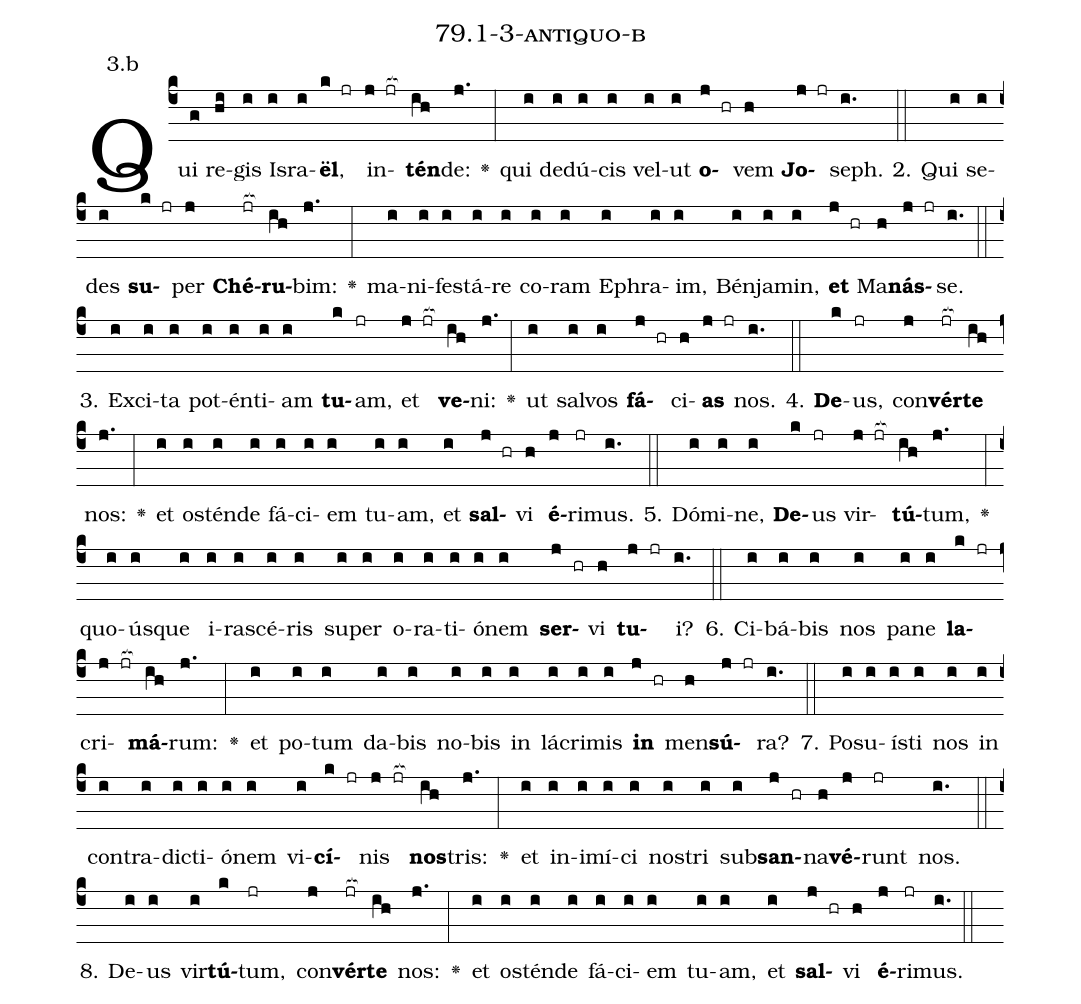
name: 79.1-3-antiquo-b;
annotation: 3.b;
%%
(c4)Qui(g) re(hi)gis(i) Is(i)ra(i)<b>ël</b>,(k jr) in(j jr[ocb:1{])<b>tén</b>(ih[ocb:0}])de:(j.) <v>\greheightstar</v>(:) qui(i) de(i)dú(i)cis(i) vel(i)ut(i) <b>o</b>(j hr)vem(h) <b>Jo</b>(j jr)seph.(i.) (::)
2. Qui(i) se(i)des(i) <b>su</b>(k jr)per(j) <b>Ché</b>(jr[ocb:1{])<b>ru</b>(ih[ocb:0}])bim:(j.) <v>\greheightstar</v>(:) ma(i)ni(i)fes(i)tá(i)re(i) co(i)ram(i) E(i)phra(i)im,(i) Bén(i)ja(i)min,(i) <b>et</b>(j hr) Ma(h)<b>nás</b>(j jr)se.(i.) (::)
3. Ex(i)ci(i)ta(i) pot(i)én(i)ti(i)am(i) <b>tu</b>(k)am,(jr) et(j jr[ocb:1{]) <b>ve</b>(ih[ocb:0}])ni:(j.) <v>\greheightstar</v>(:) ut(i) sal(i)vos(i) <b>fá</b>(j hr)ci(h)<b>as</b>(j jr) nos.(i.) (::)
4. <b>De</b>(k)us,(jr) con(j)<b>vér</b>(jr[ocb:1{])<b>te</b>(ih[ocb:0}]) nos:(j.) <v>\greheightstar</v>(:) et(i) os(i)tén(i)de(i) fá(i)ci(i)em(i) tu(i)am,(i) et(i) <b>sal</b>(j hr)vi(h) <b>é</b>(j)ri(jr)mus.(i.) (::)
5. Dó(i)mi(i)ne,(i) <b>De</b>(k)us(jr) vir(j jr[ocb:1{])<b>tú</b>(ih[ocb:0}])tum,(j.) <v>\greheightstar</v>(:) quo(i)ús(i)que(i) i(i)ra(i)scé(i)ris(i) su(i)per(i) o(i)ra(i)ti(i)ó(i)nem(i) <b>ser</b>(j hr)vi(h) <b>tu</b>(j jr)i?(i.) (::)
6. Ci(i)bá(i)bis(i) nos(i) pa(i)ne(i) <b>la</b>(k jr)cri(j jr[ocb:1{])<b>má</b>(ih[ocb:0}])rum:(j.) <v>\greheightstar</v>(:) et(i) po(i)tum(i) da(i)bis(i) no(i)bis(i) in(i) lá(i)cri(i)mis(i) <b>in</b>(j hr) men(h)<b>sú</b>(j jr)ra?(i.) (::)
7. Po(i)su(i)ís(i)ti(i) nos(i) in(i) con(i)tra(i)dic(i)ti(i)ó(i)nem(i) vi(i)<b>cí</b>(k jr)nis(j jr[ocb:1{]) <b>nos</b>(ih[ocb:0}])tris:(j.) <v>\greheightstar</v>(:) et(i) in(i)i(i)mí(i)ci(i) nos(i)tri(i) sub(i)<b>san</b>(j hr)na(h)<b>vé</b>(j)runt(jr) nos.(i.) (::)
8. De(i)us(i) vir(i)<b>tú</b>(k)tum,(jr) con(j)<b>vér</b>(jr[ocb:1{])<b>te</b>(ih[ocb:0}]) nos:(j.) <v>\greheightstar</v>(:) et(i) os(i)tén(i)de(i) fá(i)ci(i)em(i) tu(i)am,(i) et(i) <b>sal</b>(j hr)vi(h) <b>é</b>(j)ri(jr)mus.(i.) (::)
